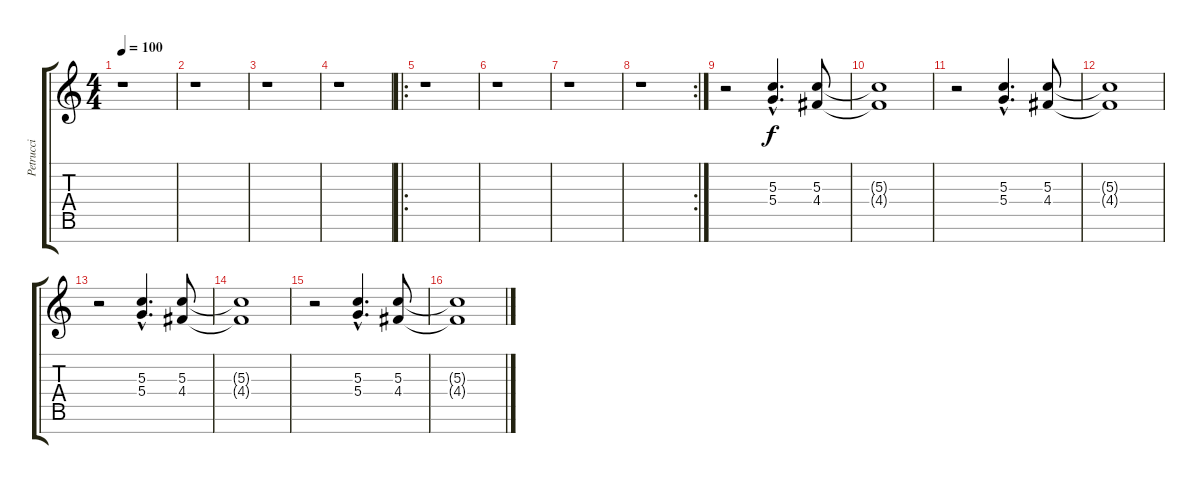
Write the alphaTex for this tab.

\track ("Petrucci" "Petrucci") {instrument distortionguitar}
\staff {score tabs}
\tuning (E4 B3 G3 D3 A2 E2 B1) {hide}
\ts (4 4)
\tempo 100
\clef g2
\ks c
r.1{dy f instrument distortionguitar} |
r.1 |
r.1 |
r.1 |
\ro
r.1 |
r.1 |
r.1 |
\rc 2
r.1 |
r.2 (5.3{hac} 5.4{hac}).4{d} (5.3 4.4).8 |
(5.3{t} 4.4{t}).1 |
r.2 (5.3{hac} 5.4{hac}).4{d} (5.3 4.4).8 |
(5.3{t} 4.4{t}).1 |
r.2 (5.3{hac} 5.4{hac}).4{d} (5.3 4.4).8 |
(5.3{t} 4.4{t}).1 |
r.2 (5.3{hac} 5.4{hac}).4{d} (5.3 4.4).8 |
(5.3{t} 4.4{t}).1
